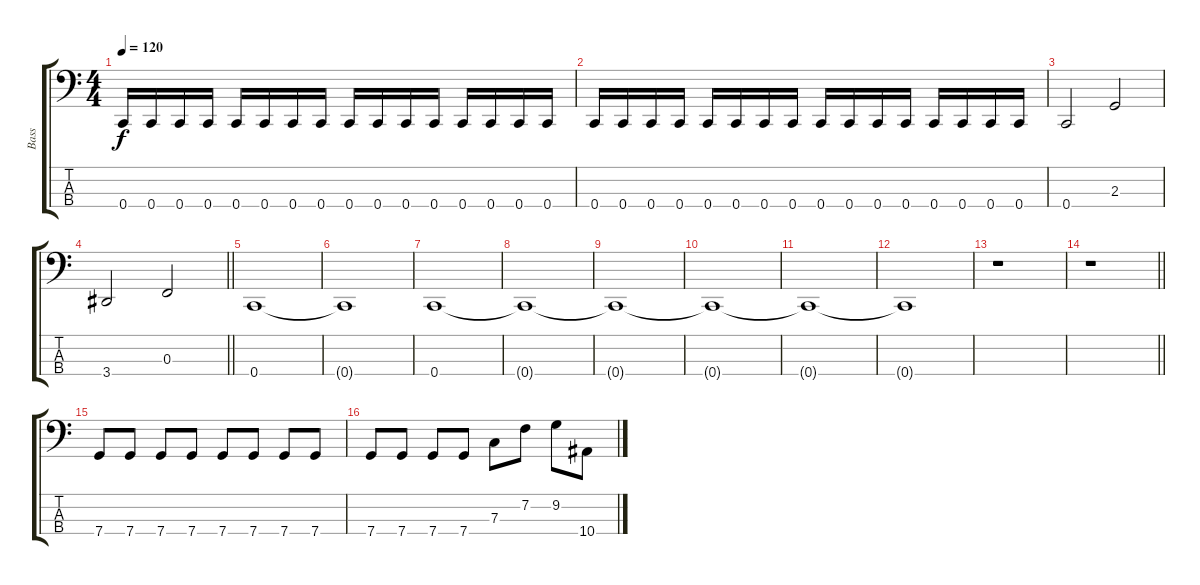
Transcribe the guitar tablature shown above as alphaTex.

\track ("Bass" "Bass") {instrument electricbasspick}
\staff {score tabs}
\tuning (Eb2 Bb1 F1 C1) {hide}
\ts (4 4)
\tempo 120
\clef f4
\ks c
0.4.16{dy f} 0.4.16 0.4.16 0.4.16 0.4.16 0.4.16 0.4.16 0.4.16 0.4.16 0.4.16 0.4.16 0.4.16 0.4.16 0.4.16 0.4.16 0.4.16 |
0.4.16 0.4.16 0.4.16 0.4.16 0.4.16 0.4.16 0.4.16 0.4.16 0.4.16 0.4.16 0.4.16 0.4.16 0.4.16 0.4.16 0.4.16 0.4.16 |
0.4.2 2.3.2 |
\barLineRight lightlight
3.4.2 0.3.2 |
\section ("" "")
0.4.1 |
0.4{t}.1 |
0.4.1 |
0.4{t}.1 |
0.4{t}.1 |
0.4{t}.1 |
0.4{t}.1 |
0.4{t}.1 |
r.1 |
\barLineRight lightlight
r.1 |
\section ("" "")
7.4.8 7.4.8 7.4.8 7.4.8 7.4.8 7.4.8 7.4.8 7.4.8 |
7.4.8 7.4.8 7.4.8 7.4.8 7.3.8 7.2.8 9.2.8 10.4.8
